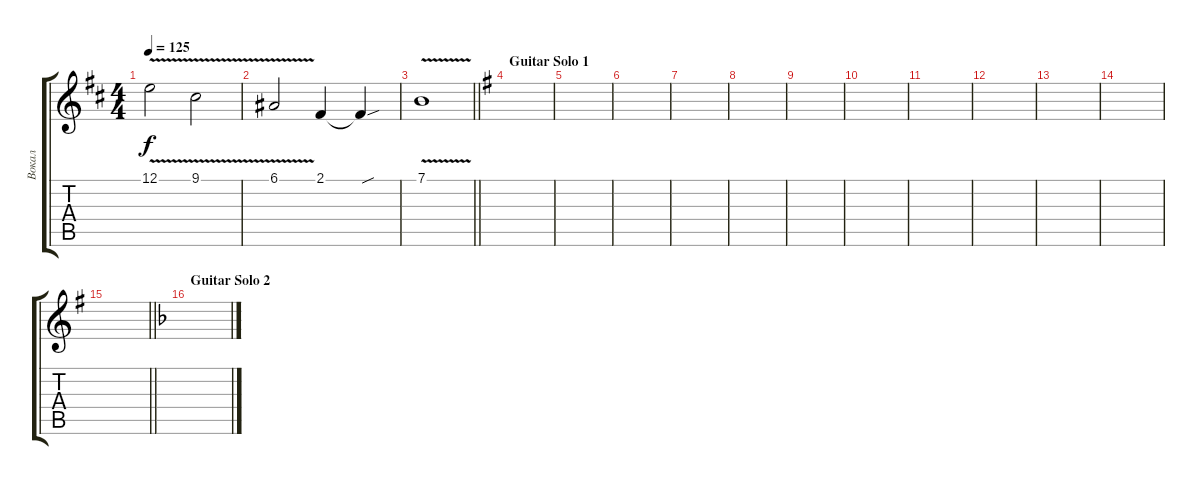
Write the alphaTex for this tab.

\track ("Вокал" "Вокал") {instrument trumpet}
\staff {score tabs}
\tuning (E4 B3 G3 D3 A2 E2) {hide}
\ts (4 4)
\tempo 125
\clef g2
\ks bminor
12.1{v}.2{dy f} 9.1{v}.2 |
6.1{v}.2 2.1.4 2.1{sou t}.4 |
\barLineRight lightlight
7.1{v}.1 |
\section ("" "Guitar Solo 1")
\ks eminor
|
|
|
|
|
|
|
|
|
|
|
\barLineRight lightlight
|
\section ("" "Guitar Solo 2")
\ks dminor
